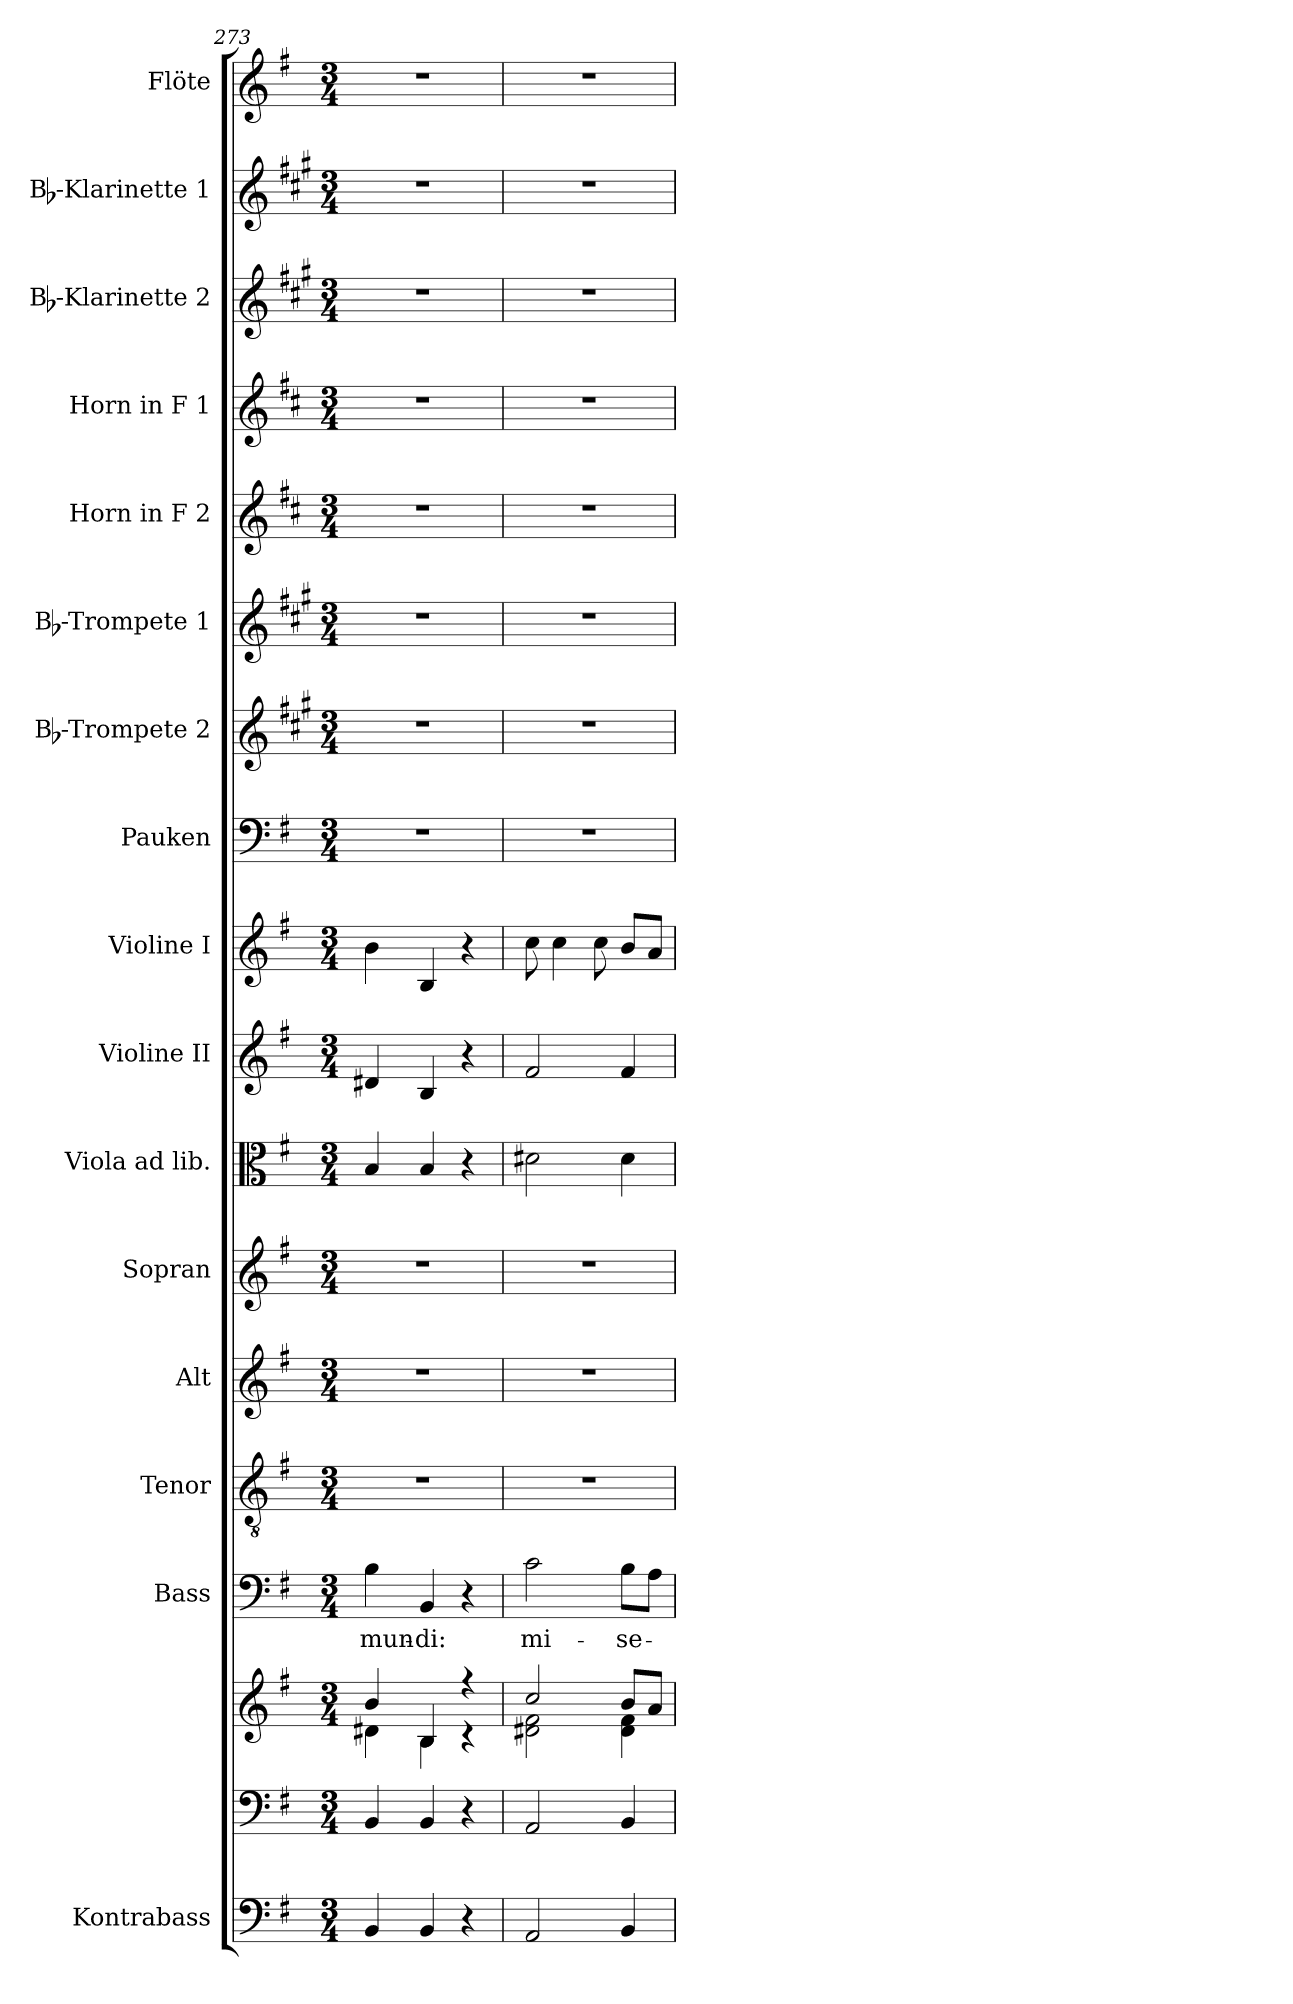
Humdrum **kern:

**kern	**kern	**kern	**kern	**text	**kern	**kern	**kern	**kern	**kern	**kern	**kern	**kern	**kern	**kern	**kern	**kern	**kern	**kern
*part17	*part16	*part16	*part15	*part15	*part14	*part13	*part12	*part11	*part10	*part9	*part8	*part7	*part6	*part5	*part4	*part3	*part2	*part1
*staff18	*staff17	*staff16	*staff15	*staff15	*staff14	*staff13	*staff12	*staff11	*staff10	*staff9	*staff8	*staff7	*staff6	*staff5	*staff4	*staff3	*staff2	*staff1
*I"Kontrabass	*	*	*I"Bass	*	*I"Tenor	*I"Alt	*I"Sopran	*I"Viola ad lib.	*I"Violine II	*I"Violine I	*I"Pauken	*I"Bb-Trompete 2	*I"Bb-Trompete 1	*I"Horn in F 2	*I"Horn in F 1	*I"Bb-Klarinette 2	*I"Bb-Klarinette 1	*I"Flöte
*I'Kb.	*	*	*I'B.	*	*I'T.	*I'A.	*I'S.	*I'Vla.	*I'Vl. II	*I'Vl. I	*I'Pk.	*I'Bb Trp. 2	*I'Bb Trp. 1	*	*	*I'Bb Kl. 2	*I'Bb Kl. 1	*I'Fl.
*clefF4	*clefF4	*clefG2	*clefF4	*	*clefGv2	*clefG2	*clefG2	*clefC3	*clefG2	*clefG2	*clefF4	*clefG2	*clefG2	*clefG2	*clefG2	*clefG2	*clefG2	*clefG2
*ITrd7c12	*	*	*	*	*	*	*	*	*	*	*	*ITrd1c2	*ITrd1c2	*ITrd4c7	*ITrd4c7	*ITrd1c2	*ITrd1c2	*
*k[f#]	*k[f#]	*k[f#]	*k[f#]	*	*k[f#]	*k[f#]	*k[f#]	*k[f#]	*k[f#]	*k[f#]	*k[f#]	*k[f#]	*k[f#]	*k[f#]	*k[f#]	*k[f#]	*k[f#]	*k[f#]
*G:	*G:	*G:	*G:	*	*G:	*G:	*G:	*G:	*G:	*G:	*G:	*G:	*G:	*G:	*G:	*G:	*G:	*G:
*M3/4	*M3/4	*M3/4	*M3/4	*	*M3/4	*M3/4	*M3/4	*M3/4	*M3/4	*M3/4	*M3/4	*M3/4	*M3/4	*M3/4	*M3/4	*M3/4	*M3/4	*M3/4
=273	=273	=273	=273	=273	=273	=273	=273	=273	=273	=273	=273	=273	=273	=273	=273	=273	=273	=273
*	*	*^	*	*	*	*	*	*	*	*	*	*	*	*	*	*	*	*
!	!	!	!	!	!LO:LY:b	!	!	!	!	!	!	!	!	!	!	!	!	!	!
4BBB/	4BB/	4b/	4d#X\	4B\	mun-	2.r	2.r	2.r	4B/	4d#X/	4b\	2.r	2.r	2.r	2.r	2.r	2.r	2.r	2.r
!	!	!	!	!	!LO:LY:b	!	!	!	!	!	!	!	!	!	!	!	!	!	!
4BBB/	4BB/	4B/	4B\	4BB/	-di:	.	.	.	4B/	4B/	4B/	.	.	.	.	.	.	.	.
4r	4r	4r	4r	4r	.	.	.	.	4r	4r	4r	.	.	.	.	.	.	.	.
=274	=274	=274	=274	=274	=274	=274	=274	=274	=274	=274	=274	=274	=274	=274	=274	=274	=274	=274	=274
!	!	!	!	!	!LO:LY:b	!	!	!	!	!	!	!	!	!	!	!	!	!	!
2AAA/	2AA/	2cc/	2d#X\ 2f#\	2c\	mi-	2.r	2.r	2.r	2d#X\	2f#/	8cc\	2.r	2.r	2.r	2.r	2.r	2.r	2.r	2.r
.	.	.	.	.	.	.	.	.	.	.	4cc\	.	.	.	.	.	.	.	.
.	.	.	.	.	.	.	.	.	.	.	8cc\	.	.	.	.	.	.	.	.
!	!	!	!	!	!LO:LY:b	!	!	!	!	!	!	!	!	!	!	!	!	!	!
4BBB/	4BB/	8b/L	4d#\ 4f#\	8B\L	-se-	.	.	.	4d#\	4f#/	8b/L	.	.	.	.	.	.	.	.
.	.	8a/J	.	8A\J	.	.	.	.	.	.	8a/J	.	.	.	.	.	.	.	.
*	*	*v	*v	*	*	*	*	*	*	*	*	*	*	*	*	*	*	*	*
=	=	=	=	=	=	=	=	=	=	=	=	=	=	=	=	=	=	=
*-	*-	*-	*-	*-	*-	*-	*-	*-	*-	*-	*-	*-	*-	*-	*-	*-	*-	*-
